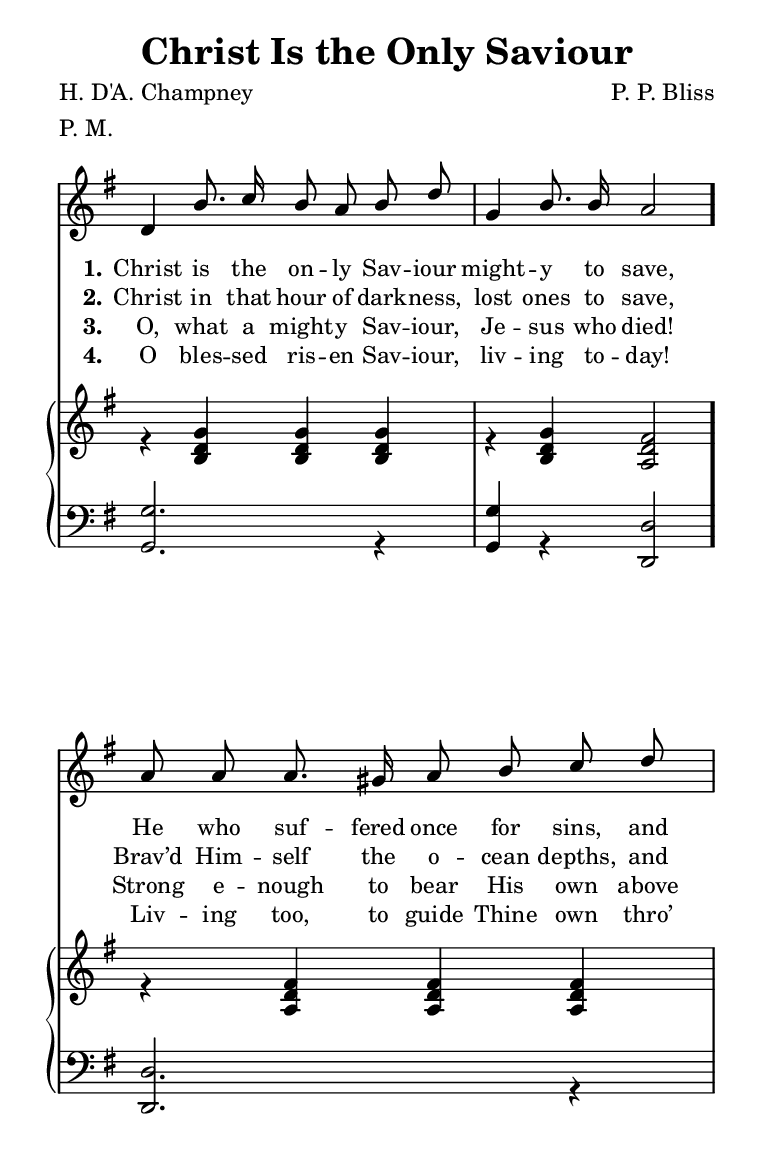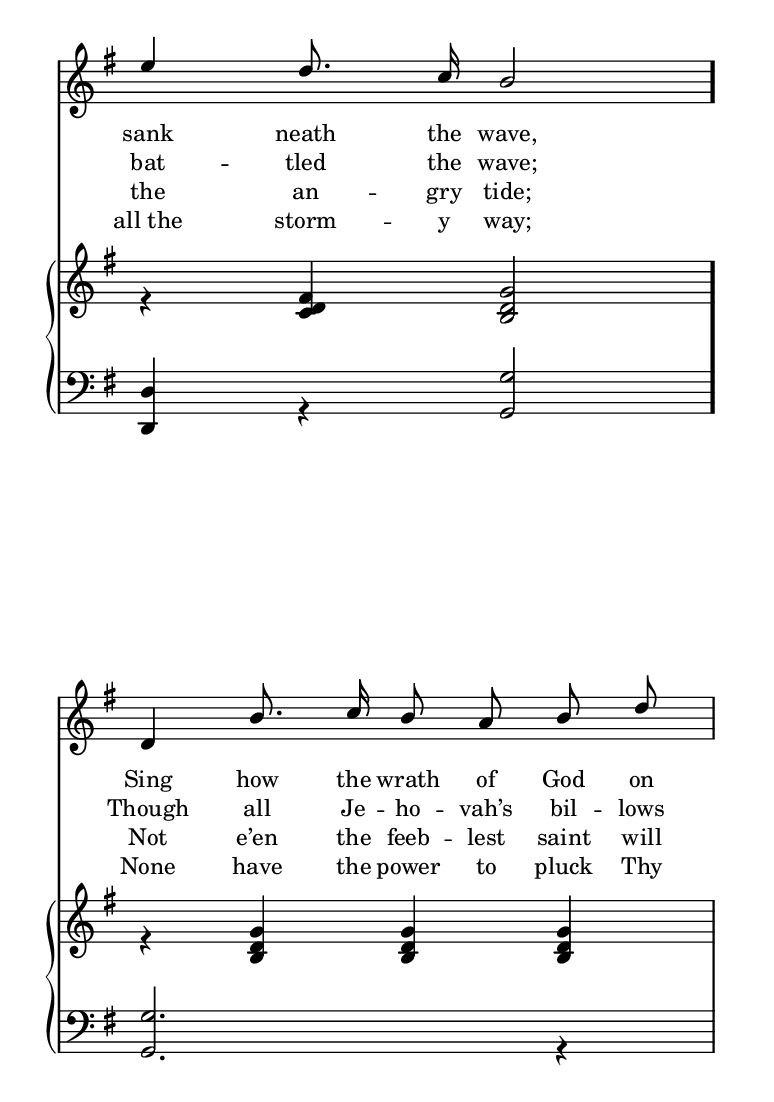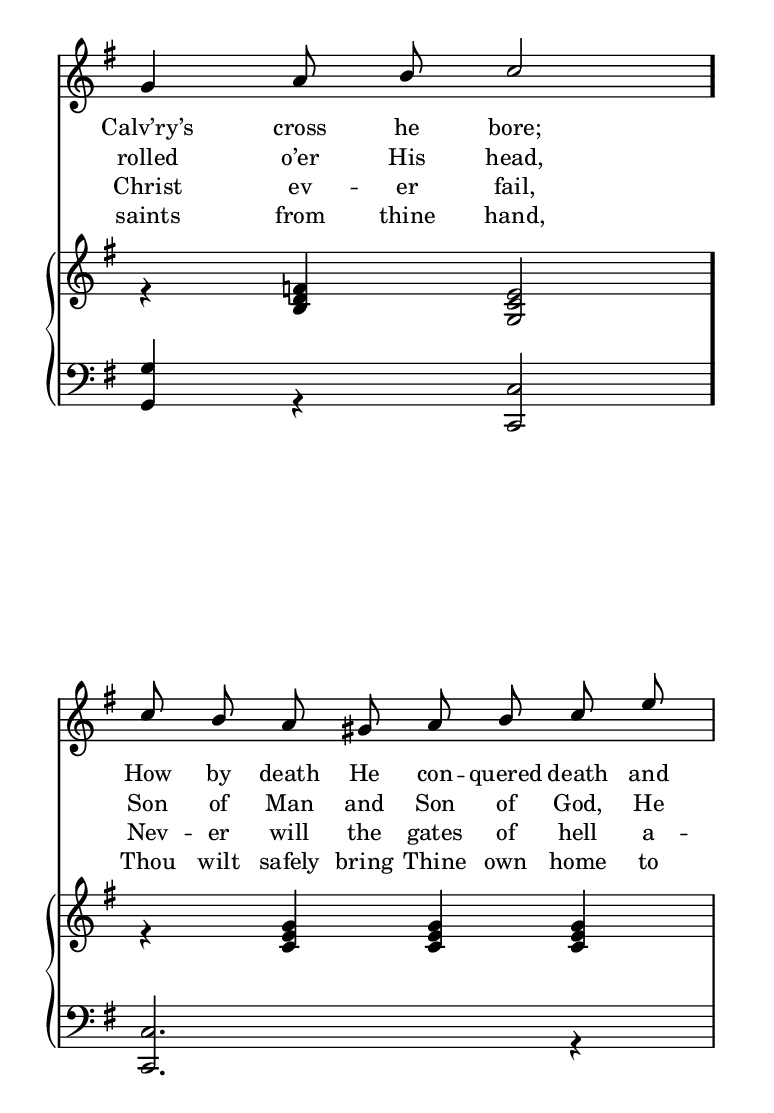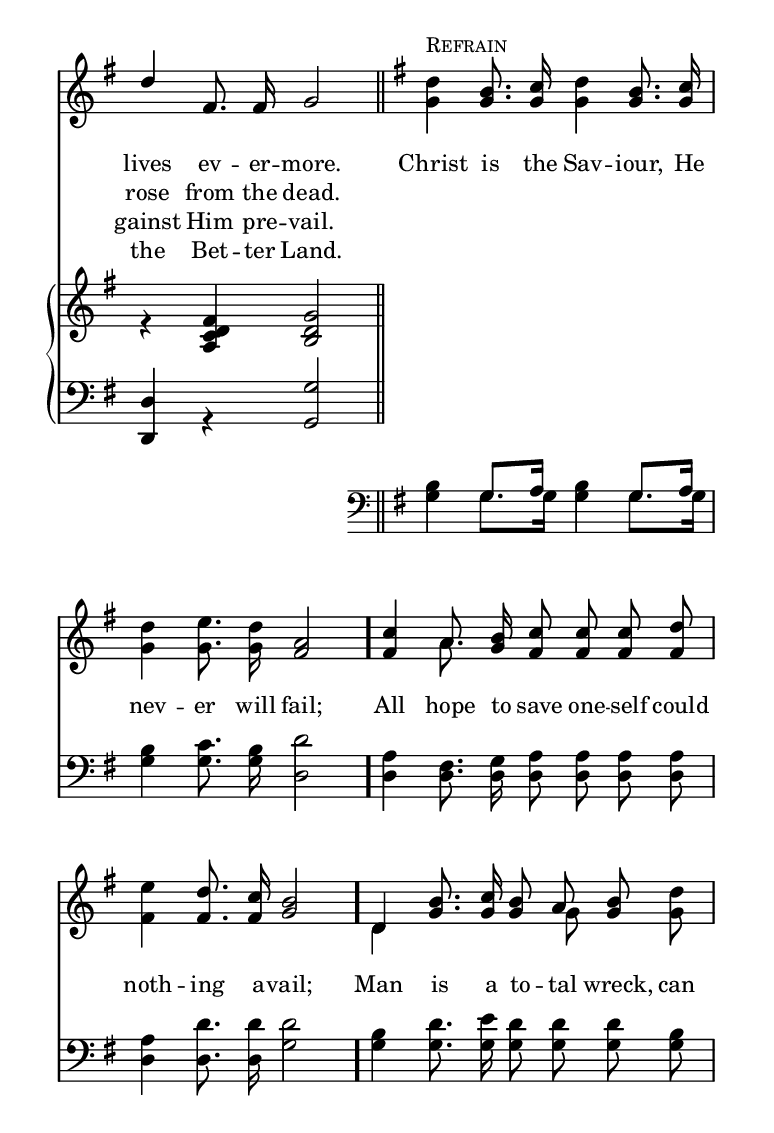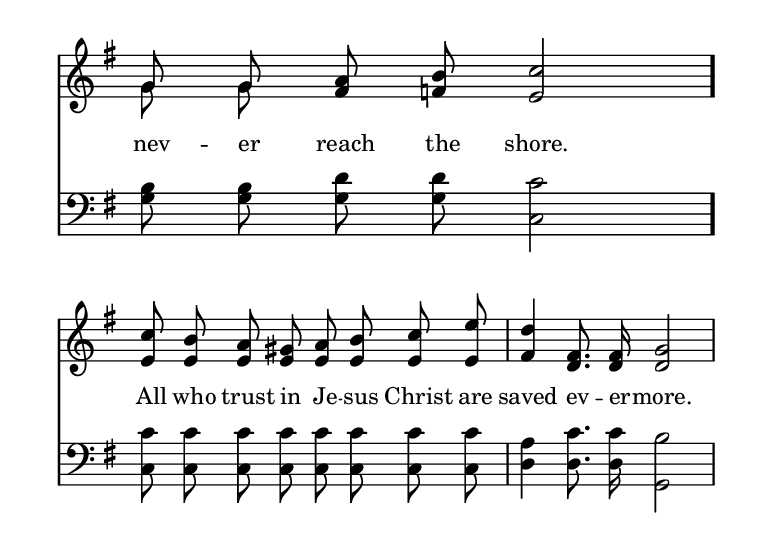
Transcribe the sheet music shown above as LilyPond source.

\include "common/global.ily"
\paper {
  \include "common/paper.ily"
  ragged-last-bottom = ##t
  page-count = #(cond (is-eogsized 2) (#t #f))
  systems-per-page = #(cond (is-eogsized 4) (#t #f))
  system-count = #(cond (is-eogsized 7) (#t #f))
}

\header{
  hymnnumber = "65"
  title = "Christ Is the Only Saviour"
  tunename = "The Lifeboat"
  meter = "P. M."
  poet = "H. D'A. Champney"
  composer = "P. P. Bliss"
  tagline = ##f
}

% for fermata in MIDI
ta = { \tempo 4=80 }
tb = { \tempo 4=40 }

patternAA = { c4 c8. c16 c8 c8 c8 c8 | c4 c8. c16 c2 }
patternAB = { c4 c8. c16 c8 c8 c8 c8 | c4 c8  c8  c2 }
patternAC = { c4 c8. c16 c4 c8.  c16 | c4 c8. c16 c2 }
patternAD = { c4 c8. c16 c8 c8 c8 c8 | c8 c8 c8 c8 c2 }
patternAE = { c8 c8 c8. c16 c8 c8 c8 c8 | c4 c8. c16 c2 }

patternBA = { c8 c8 c8 c8 c8 c8 c8 c8 | c4 c8. c16 c2 }

global = {
  \include "common/overrides.ily"
  \override Staff.TimeSignature.style = #'numbered
  \time 4/4
  \override Score.MetronomeMark.transparent = ##t % hide all fermata changes too
  \ta
  \key g \major
  \autoBeamOff
}

notesAlto = {
\global
\relative e' {

  \changePitch \patternAC { g g g g g g | g g g fis }
  \changePitch \patternAA { fis a g fis fis fis fis | fis fis fis g }
  \changePitch \patternAD { d g g g g g g | g g fis f e }
  \changePitch \patternBA { e e e e e e e e | fis d d d }

}
}

notesTenor = {
\global
\relative a {

  \changePitch \patternAC { b g a b g a | b c b d }
  \changePitch \patternAA { a fis g a a a a | a d d d }
  \changePitch \patternAD { b d e d d d b | b b d d c }
  \changePitch \patternBA { c c c c c c c c | a c c b }

}
}

notesBass = {
\global
\relative f {

  \changePitch \patternAC { g g g g g g | g g g d }
  \changePitch \patternAA { d d d d d d d | d d d g }
  \changePitch \patternAD { g g g g g g g | g g g g c, }
  \changePitch \patternBA { c c c c c c c c | d d d g, }

}
}

Refrain = \lyricmode {

Christ is the Sav -- iour, He nev -- er will fail; \bar "."
All hope to save one -- self could noth -- ing a -- vail; \bar "."
Man is a to -- tal wreck, can nev -- er reach the shore. \bar "." \break
All who trust in Je -- sus Christ are saved ev -- er -- more. \bar "."

}

notesSopranoRefrain = {
\global
\relative c' {

  << s^\markup { \small \caps "Refrain" }
  \changePitch \patternAC { d' b c d b c | d e d a  } >>
  \changePitch \patternAA { c a b c c c d | e d c b }
  \changePitch \patternAD { d, b' c b a b d | g, g a b c }
  \changePitch \patternBA { c b a gis a b c e | d fis, fis g }

}
}

notesSoprano = {
\global
\relative c' {

  \changePitch \patternAA { d b' c b a b d | g, b b a }
  \changePitch \patternAE { a a a gis a b c d | e d c b } % patternAA in the original, but nonsensical
  \changePitch \patternAB { d, b' c b a b d | g, a b c }
  \changePitch \patternBA { c b a gis a b c e | d fis, fis g }

  \bar "||"

}
}

notesRightHand = {
\global
\override Stem.direction = #UP
\relative e' {

r4 < b d g >4 < b d g >4 < b d g >4 | r4 < b d g >4 < a d fis >2
r4 < a d fis >4 < a d fis >4 < a d fis >4 | r4 < c d fis >4 < b d g >2
r4 < b d g >4 < b d g >4 < b d g >4 | r4 < b d f >4 < g c e >2
r4 < c e g >4 < c e g >4 < c e g >4 | r4 < a c d fis >4 < b d g >2

}
}

notesLeftHand = {
\global
\override Stem.direction = #UP
\clef bass
\relative f, {

< g g' >2. r4 | < g g' >4 r4 < d d' >2 
< d d' >2. r4 | < d d' >4 r4 < g g' >2 
< g g' >2. r4 | < g g' >4 r4 < c, c' >2 
< c c' >2. r4 | < d d' >4 r4 < g g' >2 

}
}

wordsA = \lyricmode {
\set stanza = "1."

Christ is the on -- ly Sav -- iour might -- y to save, \bar "."
He who suf -- fered once for sins, and sank neath the wave, \bar "."
Sing how the wrath of God on Calv’ry’s cross he bore; \bar "."
How by death He con -- quered death and lives ev -- er -- more. \bar "."

}

wordsB = \lyricmode {
\set stanza = "2."

Christ in that hour of dark -- ness, lost ones to save,
Brav’d Him -- self the o -- cean depths, and bat -- tled the wave;
Though all Je -- ho -- vah’s bil -- lows rolled o’er His head,
Son of Man and Son of God, He rose from the dead.

}

wordsC = \lyricmode {
\set stanza = "3."

O, what a might -- y Sav -- iour, Je -- sus who died!
Strong e -- nough to bear His own above the an -- gry tide; % a -- bove ?
Not e’en the feeb -- lest saint will Christ ev -- er fail,
Nev -- er will the gates of hell a -- gainst Him pre -- vail.

}

wordsD = \lyricmode {
\set stanza = "4."

O bles -- sed ris -- en Sav -- iour, liv -- ing to -- day!
Liv -- ing too, to guide Thine own thro’ all_the storm -- y way;
None have the power to pluck Thy saints from thine hand,
Thou wilt safely bring Thine own home to the Bet -- ter Land.

}

\score {
  \context ChoirStaff {
    <<
      \context Staff = upper <<
      \set Staff.autoBeaming = ##f
        \set ChoirStaff.systemStartDelimiter = #'SystemStartBar
        \set ChoirStaff.printPartCombineTexts = ##f
        \context Voice  = sopranos { \voiceOne << \notesSoprano >> }
        \context Lyrics = one   \lyricsto sopranos \wordsA
        \context Lyrics = two   \lyricsto sopranos \wordsB
        \context Lyrics = three \lyricsto sopranos \wordsC
        \context Lyrics = four  \lyricsto sopranos \wordsD
        \override Staff.TimeSignature.stencil = ##f
      >>
      \context PianoStaff = men <<
        \override PianoStaff.TimeSignature.stencil = ##f
        \set ChoirStaff.printPartCombineTexts = ##f
        \context Voice  = righthand { \voiceTwo << \notesRightHand >> }
        \context Voice  = lefthand { \voiceTwo << \notesLeftHand >> }
      >>
    >>
    <<
      \context Staff = upper <<
      \set Staff.autoBeaming = ##f
        \set ChoirStaff.systemStartDelimiter = #'SystemStartBar
        \set ChoirStaff.printPartCombineTexts = ##f
        \override Staff.TimeSignature.stencil = ##f
        \set ChoirStaff.printPartCombineTexts = ##f
        \partcombine #'(2 . 9) \notesSopranoRefrain \notesAlto
        \context NullVoice = sopranosRefrain { \voiceOne << \notesSopranoRefrain >> }
        \context NullVoice = altos { \voiceTwo << \notesAlto >> }
        \context Lyrics = one   \lyricsto sopranosRefrain \Refrain
      >>
      \context Staff = men <<
        \override Staff.TimeSignature.stencil = ##f
        \clef bass
        \set ChoirStaff.printPartCombineTexts = ##f
        \partcombine #'(2 . 9) \notesTenor \notesBass
        \context NullVoice = tenors { \voiceOne << \notesTenor >> }
        \context NullVoice = basses { \voiceTwo << \notesBass >> }
      >>
    >>
  }
  \layout {
    \include "common/layout.ily"
  }
}


\score {
  \new Score {
    \context ChoirStaff <<
      \new Staff = upper <<
      \set Staff.autoBeaming = ##f
        \set ChoirStaff.systemStartDelimiter = #'SystemStartBar
        \new Voice  = sopranos { \voiceOne { << \notesSoprano >> << \notesSopranoRefrain >> } }
        \new Voice  = altos { \voiceTwo { \repeat unfold 32 { \skip 4 } << \notesAlto >> } }
        \new Lyrics = one   \lyricsto sopranos \wordsA \Refrain
        \new Lyrics = two   \lyricsto sopranos \wordsB
        \new Lyrics = three \lyricsto sopranos \wordsC
        \new Lyrics = four  \lyricsto sopranos \wordsD
      >>
      \new PianoStaff = men <<
        \new Voice  = righthand { \voiceTwo << \notesRightHand >> }
        \new Voice  = lefthand { \voiceTwo << \notesLeftHand >> }
        \new Voice  = tenors { \voiceOne { \repeat unfold 32 { \skip 4 } << \notesTenor >> } }
        \new Voice  = basses { \voiceTwo { \repeat unfold 32 { \skip 4 } << \notesBass >> } }
      >>
    >>
  }
  \midi{
    \include "common/midi.ily"
  }
}

\version "2.19.49"  % necessary for upgrading to future LilyPond versions.

% vi:set et ts=2 sw=2 ai nocindent syntax=lilypond:
